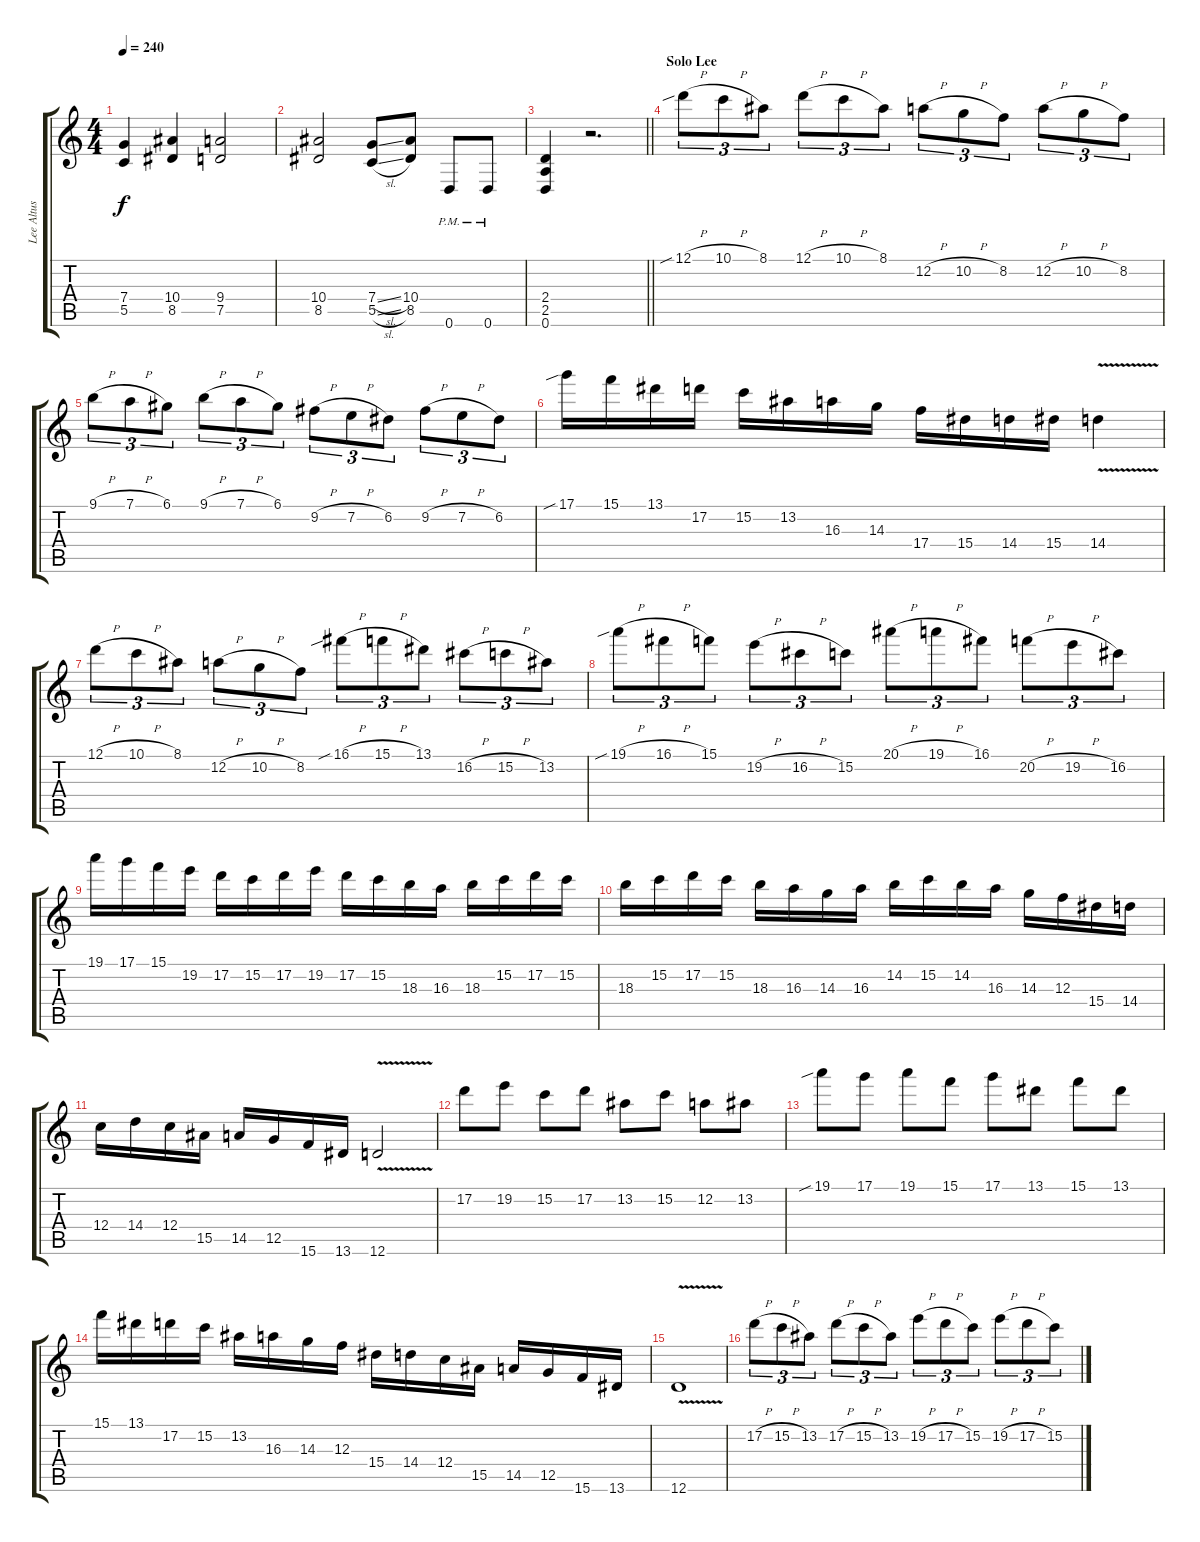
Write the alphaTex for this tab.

\track ("Lee Altus" "Lee Altus") {instrument acousticguitarsteel}
\staff {score tabs}
\tuning (D4 A3 F3 C3 G2 D2) {hide}
\ts (4 4)
\tempo 240
\clef g2
\ks c
(7.4 5.5).4{dy f} (10.4 8.5).4 (9.4 7.5).2 |
(10.4 8.5).2 (7.4{sl} 5.5{sl}).8 (10.4 8.5).8 0.6{pm}.8 0.6{pm}.8 |
\barLineRight lightlight
(2.4 2.5 0.6).4 r.2{d} |
\section ("" "Solo Lee")
12.1{sib h}.8{tu (3 2) volume 16} 10.1{h}.8{tu (3 2)} 8.1.8{tu (3 2)} 12.1{h}.8{tu (3 2)} 10.1{h}.8{tu (3 2)} 8.1.8{tu (3 2)} 12.2{h}.8{tu (3 2)} 10.2{h}.8{tu (3 2)} 8.2.8{tu (3 2)} 12.2{h}.8{tu (3 2)} 10.2{h}.8{tu (3 2)} 8.2.8{tu (3 2)} |
9.1{h}.8{tu (3 2)} 7.1{h}.8{tu (3 2)} 6.1.8{tu (3 2)} 9.1{h}.8{tu (3 2)} 7.1{h}.8{tu (3 2)} 6.1.8{tu (3 2)} 9.2{h}.8{tu (3 2)} 7.2{h}.8{tu (3 2)} 6.2.8{tu (3 2)} 9.2{h}.8{tu (3 2)} 7.2{h}.8{tu (3 2)} 6.2.8{tu (3 2)} |
17.1{sib}.16 15.1.16 13.1.16 17.2.16 15.2.16 13.2.16 16.3.16 14.3.16 17.4.16 15.4.16 14.4.16 15.4.16 14.4{v}.4 |
12.1{h}.8{tu (3 2)} 10.1{h}.8{tu (3 2)} 8.1.8{tu (3 2)} 12.2{h}.8{tu (3 2)} 10.2{h}.8{tu (3 2)} 8.2.8{tu (3 2)} 16.1{sib h}.8{tu (3 2)} 15.1{h}.8{tu (3 2)} 13.1.8{tu (3 2)} 16.2{h}.8{tu (3 2)} 15.2{h}.8{tu (3 2)} 13.2.8{tu (3 2)} |
19.1{sib h}.8{tu (3 2)} 16.1{h}.8{tu (3 2)} 15.1.8{tu (3 2)} 19.2{h}.8{tu (3 2)} 16.2{h}.8{tu (3 2)} 15.2.8{tu (3 2)} 20.1{h}.8{tu (3 2)} 19.1{h}.8{tu (3 2)} 16.1.8{tu (3 2)} 20.2{h}.8{tu (3 2)} 19.2{h}.8{tu (3 2)} 16.2.8{tu (3 2)} |
19.1.16 17.1.16 15.1.16 19.2.16 17.2.16 15.2.16 17.2.16 19.2.16 17.2.16 15.2.16 18.3.16 16.3.16 18.3.16 15.2.16 17.2.16 15.2.16 |
18.3.16 15.2.16 17.2.16 15.2.16 18.3.16 16.3.16 14.3.16 16.3.16 14.2.16 15.2.16 14.2.16 16.3.16 14.3.16 12.3.16 15.4.16 14.4.16 |
12.4.16 14.4.16 12.4.16 15.5.16 14.5.16 12.5.16 15.6.16 13.6.16 12.6{v}.2 |
17.2.8 19.2.8 15.2.8 17.2.8 13.2.8 15.2.8 12.2.8 13.2.8 |
19.1{sib}.8 17.1.8 19.1.8 15.1.8 17.1.8 13.1.8 15.1.8 13.1.8 |
15.1.16 13.1.16 17.2.16 15.2.16 13.2.16 16.3.16 14.3.16 12.3.16 15.4.16 14.4.16 12.4.16 15.5.16 14.5.16 12.5.16 15.6.16 13.6.16 |
12.6{v}.1 |
17.2{h}.8{tu (3 2)} 15.2{h}.8{tu (3 2)} 13.2.8{tu (3 2)} 17.2{h}.8{tu (3 2)} 15.2{h}.8{tu (3 2)} 13.2.8{tu (3 2)} 19.2{h}.8{tu (3 2)} 17.2{h}.8{tu (3 2)} 15.2.8{tu (3 2)} 19.2{h}.8{tu (3 2)} 17.2{h}.8{tu (3 2)} 15.2.8{tu (3 2)}
